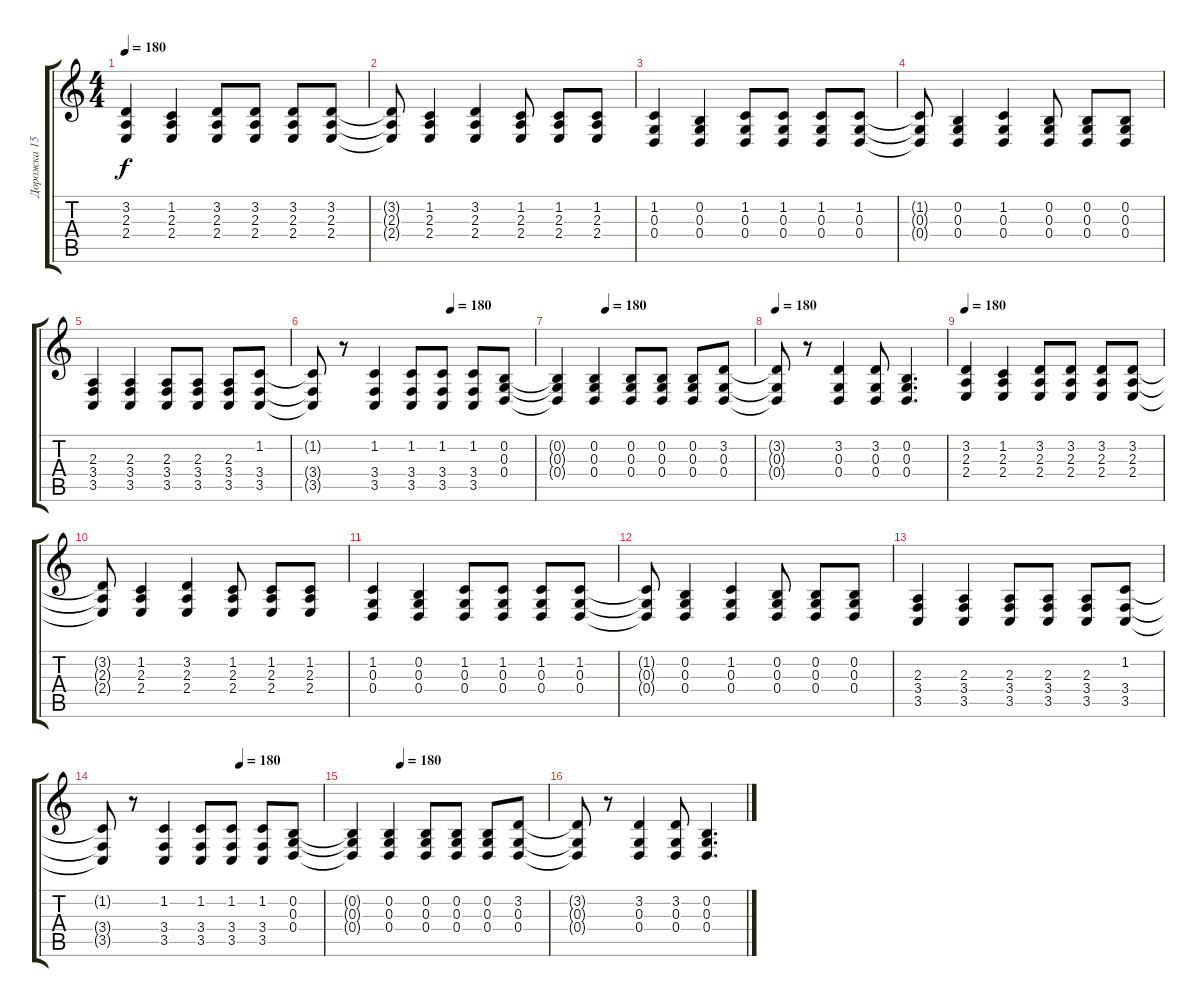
\track ("Дорожка 15" "Дорожка 15") {instrument honkytonkpiano}
\staff {score tabs}
\tuning (E4 B3 G3 D3 A2 E2) {hide}
\ts (4 4)
\tempo 180
\clef g2
\ks c
(3.2 2.3 2.4).4{dy f} (1.2 2.3 2.4).4 (3.2 2.3 2.4).8 (3.2 2.3 2.4).8 (3.2 2.3 2.4).8 (3.2 2.3 2.4).8 |
(3.2{t} 2.3{t} 2.4{t}).8 (1.2 2.3 2.4).4 (3.2 2.3 2.4).4 (1.2 2.3 2.4).8 (1.2 2.3 2.4).8 (1.2 2.3 2.4).8 |
(1.2 0.3 0.4).4 (0.2 0.3 0.4).4 (1.2 0.3 0.4).8 (1.2 0.3 0.4).8 (1.2 0.3 0.4).8 (1.2 0.3 0.4).8 |
(1.2{t} 0.3{t} 0.4{t}).8 (0.2 0.3 0.4).4 (1.2 0.3 0.4).4 (0.2 0.3 0.4).8 (0.2 0.3 0.4).8 (0.2 0.3 0.4).8 |
(2.3 3.4 3.5).4 (2.3 3.4 3.5).4 (2.3 3.4 3.5).8 (2.3 3.4 3.5).8 (2.3 3.4 3.5).8 (1.2 3.4 3.5).8 |
\tempo (180 0.625)
(1.2{t} 3.4{t} 3.5{t}).8 r.8 (1.2 3.4 3.5).4 (1.2 3.4 3.5).8 (1.2 3.4 3.5).8 (1.2 3.4 3.5).8 (0.2 0.3 0.4).8 |
\tempo (180 0.25)
(0.2{t} 0.3{t} 0.4{t}).4 (0.2 0.3 0.4).4 (0.2 0.3 0.4).8 (0.2 0.3 0.4).8 (0.2 0.3 0.4).8 (3.2 0.3 0.4).8 |
\tempo 180
(3.2{t} 0.3{t} 0.4{t}).8 r.8 (3.2 0.3 0.4).4 (3.2 0.3 0.4).8 (0.2 0.3 0.4).4{d} |
\tempo 180
(3.2 2.3 2.4).4 (1.2 2.3 2.4).4 (3.2 2.3 2.4).8 (3.2 2.3 2.4).8 (3.2 2.3 2.4).8 (3.2 2.3 2.4).8 |
(3.2{t} 2.3{t} 2.4{t}).8 (1.2 2.3 2.4).4 (3.2 2.3 2.4).4 (1.2 2.3 2.4).8 (1.2 2.3 2.4).8 (1.2 2.3 2.4).8 |
(1.2 0.3 0.4).4 (0.2 0.3 0.4).4 (1.2 0.3 0.4).8 (1.2 0.3 0.4).8 (1.2 0.3 0.4).8 (1.2 0.3 0.4).8 |
(1.2{t} 0.3{t} 0.4{t}).8 (0.2 0.3 0.4).4 (1.2 0.3 0.4).4 (0.2 0.3 0.4).8 (0.2 0.3 0.4).8 (0.2 0.3 0.4).8 |
(2.3 3.4 3.5).4 (2.3 3.4 3.5).4 (2.3 3.4 3.5).8 (2.3 3.4 3.5).8 (2.3 3.4 3.5).8 (1.2 3.4 3.5).8 |
\tempo (180 0.625)
(1.2{t} 3.4{t} 3.5{t}).8 r.8 (1.2 3.4 3.5).4 (1.2 3.4 3.5).8 (1.2 3.4 3.5).8 (1.2 3.4 3.5).8 (0.2 0.3 0.4).8 |
\tempo (180 0.25)
(0.2{t} 0.3{t} 0.4{t}).4 (0.2 0.3 0.4).4 (0.2 0.3 0.4).8 (0.2 0.3 0.4).8 (0.2 0.3 0.4).8 (3.2 0.3 0.4).8 |
(3.2{t} 0.3{t} 0.4{t}).8 r.8 (3.2 0.3 0.4).4 (3.2 0.3 0.4).8 (0.2 0.3 0.4).4{d}
